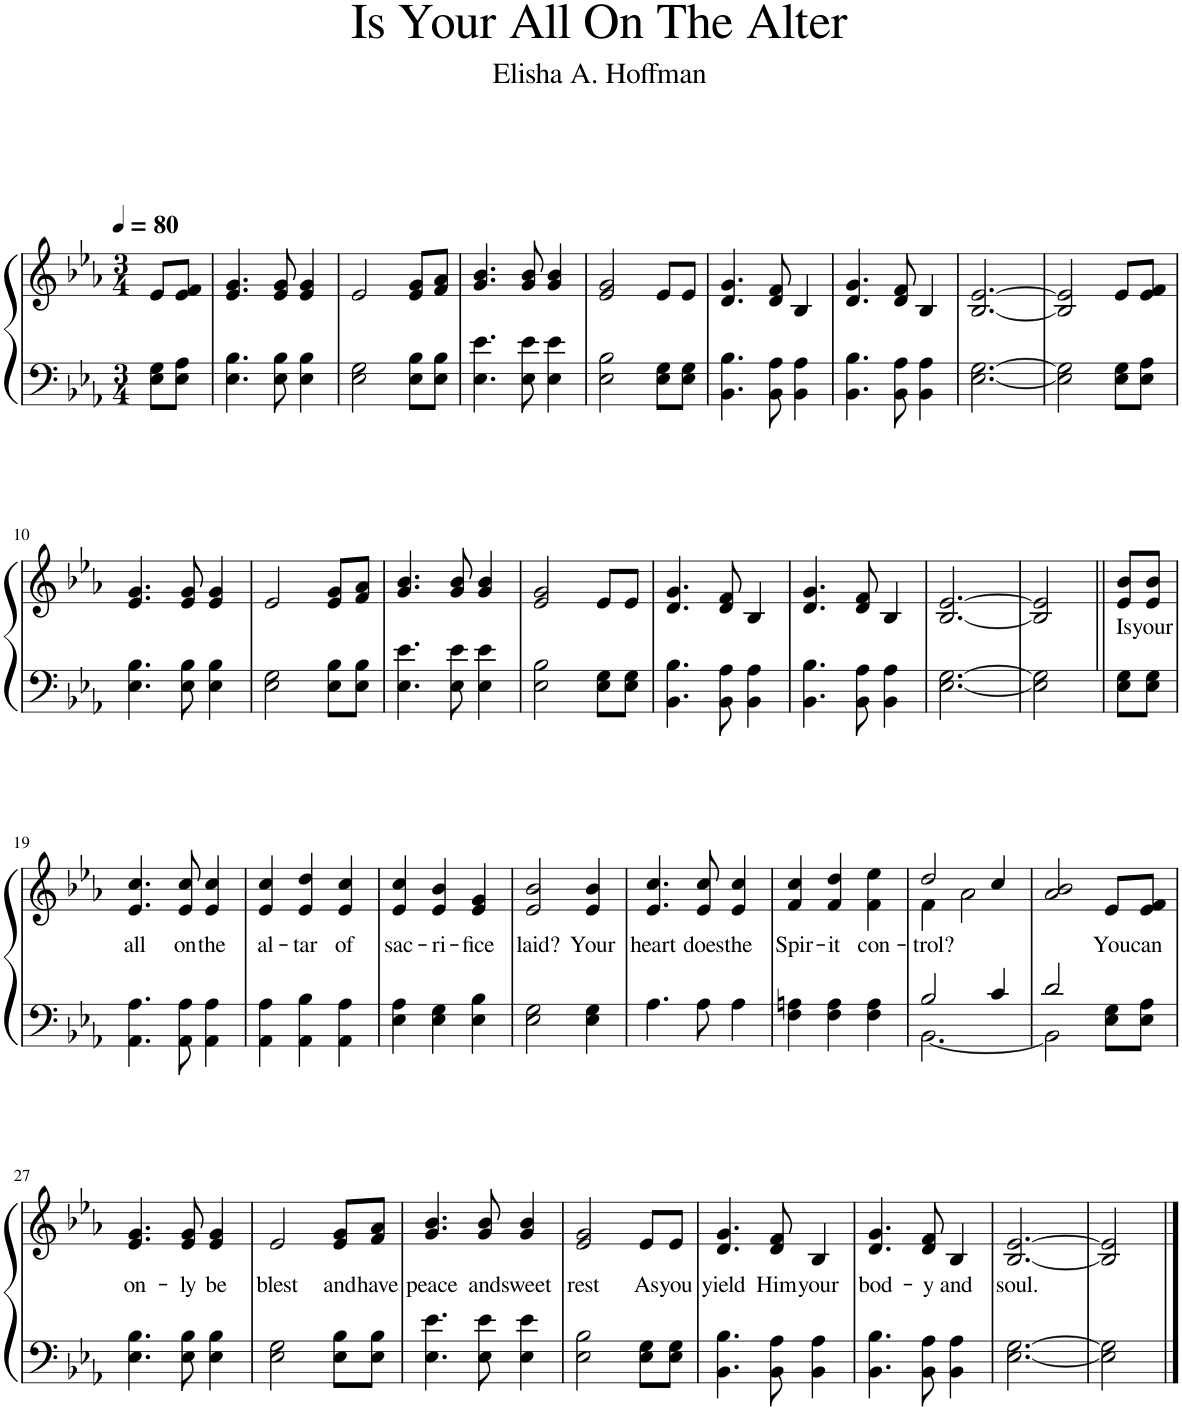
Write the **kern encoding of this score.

**kern	**kern	**text
*part1	*part1	*part1
*staff2	*staff1	*staff1
*I"Piano	*	*
*I'Pno.	*	*
*clefF4	*clefG2	*
*k[b-e-a-]	*k[b-e-a-]	*
*M3/4	*M3/4	*
*MM80	*MM80	*
=1	=1	=1
8E-\ 8G\L	8e-/L	.
8E-\ 8A-\J	8e-/ 8f/J	.
=2	=2	=2
4.E-\ 4.B-\	4.e-/ 4.g/	.
8E-\ 8B-\	8e-/ 8g/	.
4E-\ 4B-\	4e-/ 4g/	.
=3	=3	=3
2E-\ 2G\	2e-/	.
8E-\ 8B-\L	8e-/ 8g/L	.
8E-\ 8B-\J	8f/ 8a-/J	.
=4	=4	=4
4.E-\ 4.e-\	4.g/ 4.b-/	.
8E-\ 8e-\	8g/ 8b-/	.
4E-\ 4e-\	4g/ 4b-/	.
=5	=5	=5
2E-\ 2B-\	2e-/ 2g/	.
8E-\ 8G\L	8e-/L	.
8E-\ 8G\J	8e-/J	.
=6	=6	=6
4.BB-\ 4.B-\	4.d/ 4.g/	.
8BB-\ 8A-\	8d/ 8f/	.
4BB-\ 4A-\	4B-/	.
=7	=7	=7
4.BB-\ 4.B-\	4.d/ 4.g/	.
8BB-\ 8A-\	8d/ 8f/	.
4BB-\ 4A-\	4B-/	.
=8	=8	=8
[2.E-\ [2.G\	[2.B-/ [2.e-/	.
=9	=9	=9
2E-\] 2G\]	2B-/] 2e-/]	.
8E-\ 8G\L	8e-/L	.
8E-\ 8A-\J	8e-/ 8f/J	.
!!LO:LB:g=z
=10	=10	=10
4.E-\ 4.B-\	4.e-/ 4.g/	.
8E-\ 8B-\	8e-/ 8g/	.
4E-\ 4B-\	4e-/ 4g/	.
=11	=11	=11
2E-\ 2G\	2e-/	.
8E-\ 8B-\L	8e-/ 8g/L	.
8E-\ 8B-\J	8f/ 8a-/J	.
=12	=12	=12
4.E-\ 4.e-\	4.g/ 4.b-/	.
8E-\ 8e-\	8g/ 8b-/	.
4E-\ 4e-\	4g/ 4b-/	.
=13	=13	=13
2E-\ 2B-\	2e-/ 2g/	.
8E-\ 8G\L	8e-/L	.
8E-\ 8G\J	8e-/J	.
=14	=14	=14
4.BB-\ 4.B-\	4.d/ 4.g/	.
8BB-\ 8A-\	8d/ 8f/	.
4BB-\ 4A-\	4B-/	.
=15	=15	=15
4.BB-\ 4.B-\	4.d/ 4.g/	.
8BB-\ 8A-\	8d/ 8f/	.
4BB-\ 4A-\	4B-/	.
=16	=16	=16
[2.E-\ [2.G\	[2.B-/ [2.e-/	.
=17	=17	=17
2E-\] 2G\]	2B-/] 2e-/]	.
=18||	=18||	=18||
!	!	!LO:LY:b
8E-\ 8G\L	8e-/ 8b-/L	Is
!	!	!LO:LY:b
8E-\ 8G\J	8e-/ 8b-/J	your
!!LO:LB:g=z
=19	=19	=19
!	!	!LO:LY:b
4.AA-\ 4.A-\	4.e-/ 4.cc/	all
!	!	!LO:LY:b
8AA-\ 8A-\	8e-/ 8cc/	on
!	!	!LO:LY:b
4AA-\ 4A-\	4e-/ 4cc/	the
=20	=20	=20
!	!	!LO:LY:b
4AA-\ 4A-\	4e-/ 4cc/	al-
!	!	!LO:LY:b
4AA-\ 4B-\	4e-/ 4dd/	-tar
!	!	!LO:LY:b
4AA-\ 4A-\	4e-/ 4cc/	of
=21	=21	=21
!	!	!LO:LY:b
4E-\ 4A-\	4e-/ 4cc/	sac-
!	!	!LO:LY:b
4E-\ 4G\	4e-/ 4b-/	-ri-
!	!	!LO:LY:b
4E-\ 4B-\	4e-/ 4g/	-fice
=22	=22	=22
!	!	!LO:LY:b
2E-\ 2G\	2e-/ 2b-/	laid?
!	!	!LO:LY:b
4E-\ 4G\	4e-/ 4b-/	Your
=23	=23	=23
!	!	!LO:LY:b
4.A-\	4.e-/ 4.cc/	heart
!	!	!LO:LY:b
8A-\	8e-/ 8cc/	does
!	!	!LO:LY:b
4A-\	4e-/ 4cc/	the
=24	=24	=24
!	!	!LO:LY:b
4F\ 4An\	4f/ 4cc/	Spir-
!	!	!LO:LY:b
4F\ 4A\	4f/ 4dd/	-it
!	!	!LO:LY:b
4F\ 4A\	4f\ 4ee-\	con-
=25	=25	=25
*^	*	*
!	!	!	!LO:LY:b
*	*	*^	*
2B-/	[2.BB-\	2dd/	4f\	-trol?
.	.	.	2a-\	.
4c/	.	4cc/	.	.
*	*	*v	*v	*
=26	=26	=26	=26
2d/	2BB-\]	2a-/ 2b-/	.
!	!	!	!LO:LY:b
8E-\ 8G\L	4ryy	8e-/L	You
!	!	!	!LO:LY:b
8E-\ 8A-\J	.	8e-/ 8f/J	can
*v	*v	*	*
!!LO:LB:g=z
=27	=27	=27
!	!	!LO:LY:b
4.E-\ 4.B-\	4.e-/ 4.g/	on-
!	!	!LO:LY:b
8E-\ 8B-\	8e-/ 8g/	-ly
!	!	!LO:LY:b
4E-\ 4B-\	4e-/ 4g/	be
=28	=28	=28
!	!	!LO:LY:b
2E-\ 2G\	2e-/	blest
!	!	!LO:LY:b
8E-\ 8B-\L	8e-/ 8g/L	and
!	!	!LO:LY:b
8E-\ 8B-\J	8f/ 8a-/J	have
=29	=29	=29
!	!	!LO:LY:b
4.E-\ 4.e-\	4.g/ 4.b-/	peace
!	!	!LO:LY:b
8E-\ 8e-\	8g/ 8b-/	and
!	!	!LO:LY:b
4E-\ 4e-\	4g/ 4b-/	sweet
=30	=30	=30
!	!	!LO:LY:b
2E-\ 2B-\	2e-/ 2g/	rest
!	!	!LO:LY:b
8E-\ 8G\L	8e-/L	As
!	!	!LO:LY:b
8E-\ 8G\J	8e-/J	you
=31	=31	=31
!	!	!LO:LY:b
4.BB-\ 4.B-\	4.d/ 4.g/	yield
!	!	!LO:LY:b
8BB-\ 8A-\	8d/ 8f/	Him
!	!	!LO:LY:b
4BB-\ 4A-\	4B-/	your
=32	=32	=32
!	!	!LO:LY:b
4.BB-\ 4.B-\	4.d/ 4.g/	bod-
!	!	!LO:LY:b
8BB-\ 8A-\	8d/ 8f/	-y
!	!	!LO:LY:b
4BB-\ 4A-\	4B-/	and
=33	=33	=33
!	!	!LO:LY:b
[2.E-\ [2.G\	[2.B-/ [2.e-/	soul.
=34	=34	=34
2E-\] 2G\]	2B-/] 2e-/]	.
==	==	==
*-	*-	*-
